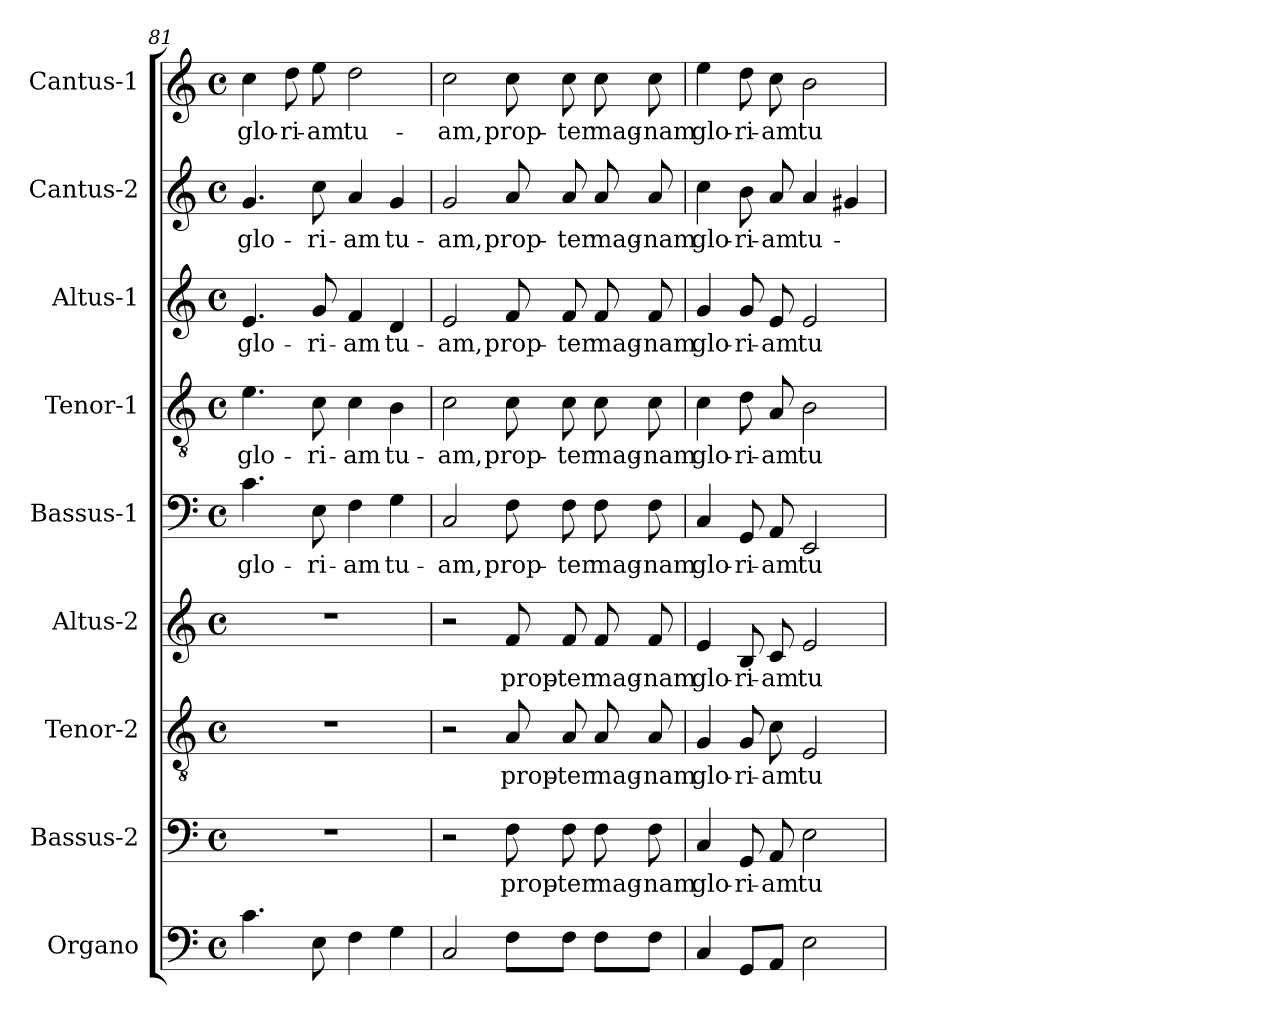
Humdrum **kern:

**kern	**kern	**text	**kern	**text	**kern	**text	**kern	**text	**kern	**text	**kern	**text	**kern	**text	**kern	**text
*part9	*part8	*part8	*part7	*part7	*part6	*part6	*part5	*part5	*part4	*part4	*part3	*part3	*part2	*part2	*part1	*part1
*staff9	*staff8	*staff8	*staff7	*staff7	*staff6	*staff6	*staff5	*staff5	*staff4	*staff4	*staff3	*staff3	*staff2	*staff2	*staff1	*staff1
*I"Organo	*I"Bassus-2	*	*I"Tenor-2	*	*I"Altus-2	*	*I"Bassus-1	*	*I"Tenor-1	*	*I"Altus-1	*	*I"Cantus-2	*	*I"Cantus-1	*
*I'Og	*I'B2	*	*	*	*I'A2	*	*I'B1	*	*I'T1	*	*I'A1	*	*I'C2	*	*I'C1	*
*clefF4	*clefF4	*	*clefGv2	*	*clefG2	*	*clefF4	*	*clefGv2	*	*clefG2	*	*clefG2	*	*clefG2	*
*k[]	*k[]	*	*k[]	*	*k[]	*	*k[]	*	*k[]	*	*k[]	*	*k[]	*	*k[]	*
*C:	*C:	*	*C:	*	*C:	*	*C:	*	*C:	*	*C:	*	*C:	*	*C:	*
*M4/4	*M4/4	*	*M4/4	*	*M4/4	*	*M4/4	*	*M4/4	*	*M4/4	*	*M4/4	*	*M4/4	*
*met(c)	*met(c)	*	*met(c)	*	*met(c)	*	*met(c)	*	*met(c)	*	*met(c)	*	*met(c)	*	*met(c)	*
=81	=81	=81	=81	=81	=81	=81	=81	=81	=81	=81	=81	=81	=81	=81	=81	=81
!	!	!	!	!	!	!	!	!LO:LY:b	!	!	!	!	!	!	!	!
!	!	!	!	!	!	!	!	!	!	!LO:LY:b	!	!	!	!	!	!
!	!	!	!	!	!	!	!	!	!	!	!	!LO:LY:b	!	!	!	!
!	!	!	!	!	!	!	!	!	!	!	!	!	!	!LO:LY:b	!	!
!	!	!	!	!	!	!	!	!	!	!	!	!	!	!	!	!LO:LY:b
4.c\	1r	.	1r	.	1r	.	4.c\	glo-	4.e\	glo-	4.e/	glo-	4.g/	glo-	4cc\	glo-
!	!	!	!	!	!	!	!	!	!	!	!	!	!	!	!	!LO:LY:b
.	.	.	.	.	.	.	.	.	.	.	.	.	.	.	8dd\	-ri-
!	!	!	!	!	!	!	!	!LO:LY:b	!	!	!	!	!	!	!	!
!	!	!	!	!	!	!	!	!	!	!LO:LY:b	!	!	!	!	!	!
!	!	!	!	!	!	!	!	!	!	!	!	!LO:LY:b	!	!	!	!
!	!	!	!	!	!	!	!	!	!	!	!	!	!	!LO:LY:b	!	!
!	!	!	!	!	!	!	!	!	!	!	!	!	!	!	!	!LO:LY:b
8E\	.	.	.	.	.	.	8E\	-ri-	8c\	-ri-	8g/	-ri-	8cc\	-ri-	8ee\	-am
!	!	!	!	!	!	!	!	!LO:LY:b	!	!	!	!	!	!	!	!
!	!	!	!	!	!	!	!	!	!	!LO:LY:b	!	!	!	!	!	!
!	!	!	!	!	!	!	!	!	!	!	!	!LO:LY:b	!	!	!	!
!	!	!	!	!	!	!	!	!	!	!	!	!	!	!LO:LY:b	!	!
!	!	!	!	!	!	!	!	!	!	!	!	!	!	!	!	!LO:LY:b
4F\	.	.	.	.	.	.	4F\	-am	4c\	-am	4f/	-am	4a/	-am	2dd\	tu-
!	!	!	!	!	!	!	!	!LO:LY:b	!	!	!	!	!	!	!	!
!	!	!	!	!	!	!	!	!	!	!LO:LY:b	!	!	!	!	!	!
!	!	!	!	!	!	!	!	!	!	!	!	!LO:LY:b	!	!	!	!
!	!	!	!	!	!	!	!	!	!	!	!	!	!	!LO:LY:b	!	!
4G\	.	.	.	.	.	.	4G\	tu-	4B\	tu-	4d/	tu-	4g/	tu-	.	.
!!LO:PB:g=z
=82	=82	=82	=82	=82	=82	=82	=82	=82	=82	=82	=82	=82	=82	=82	=82	=82
!	!	!	!	!	!	!	!	!LO:LY:b	!	!	!	!	!	!	!	!
!	!	!	!	!	!	!	!	!	!	!LO:LY:b	!	!	!	!	!	!
!	!	!	!	!	!	!	!	!	!	!	!	!LO:LY:b	!	!	!	!
!	!	!	!	!	!	!	!	!	!	!	!	!	!	!LO:LY:b	!	!
!	!	!	!	!	!	!	!	!	!	!	!	!	!	!	!	!LO:LY:b
2C/	2r	.	2r	.	2r	.	2C/	-am,	2c\	-am,	2e/	-am,	2g/	-am,	2cc\	-am,
!	!	!LO:LY:b	!	!	!	!	!	!	!	!	!	!	!	!	!	!
!	!	!	!	!LO:LY:b	!	!	!	!	!	!	!	!	!	!	!	!
!	!	!	!	!	!	!LO:LY:b	!	!	!	!	!	!	!	!	!	!
!	!	!	!	!	!	!	!	!LO:LY:b	!	!	!	!	!	!	!	!
!	!	!	!	!	!	!	!	!	!	!LO:LY:b	!	!	!	!	!	!
!	!	!	!	!	!	!	!	!	!	!	!	!LO:LY:b	!	!	!	!
!	!	!	!	!	!	!	!	!	!	!	!	!	!	!LO:LY:b	!	!
!	!	!	!	!	!	!	!	!	!	!	!	!	!	!	!	!LO:LY:b
8F\L	8F\	prop-	8A/	prop-	8f/	prop-	8F\	prop-	8c\	prop-	8f/	prop-	8a/	prop-	8cc\	prop-
!	!	!LO:LY:b	!	!	!	!	!	!	!	!	!	!	!	!	!	!
!	!	!	!	!LO:LY:b	!	!	!	!	!	!	!	!	!	!	!	!
!	!	!	!	!	!	!LO:LY:b	!	!	!	!	!	!	!	!	!	!
!	!	!	!	!	!	!	!	!LO:LY:b	!	!	!	!	!	!	!	!
!	!	!	!	!	!	!	!	!	!	!LO:LY:b	!	!	!	!	!	!
!	!	!	!	!	!	!	!	!	!	!	!	!LO:LY:b	!	!	!	!
!	!	!	!	!	!	!	!	!	!	!	!	!	!	!LO:LY:b	!	!
!	!	!	!	!	!	!	!	!	!	!	!	!	!	!	!	!LO:LY:b
8F\J	8F\	-ter	8A/	-ter	8f/	-ter	8F\	-ter	8c\	-ter	8f/	-ter	8a/	-ter	8cc\	-ter
!	!	!LO:LY:b	!	!	!	!	!	!	!	!	!	!	!	!	!	!
!	!	!	!	!LO:LY:b	!	!	!	!	!	!	!	!	!	!	!	!
!	!	!	!	!	!	!LO:LY:b	!	!	!	!	!	!	!	!	!	!
!	!	!	!	!	!	!	!	!LO:LY:b	!	!	!	!	!	!	!	!
!	!	!	!	!	!	!	!	!	!	!LO:LY:b	!	!	!	!	!	!
!	!	!	!	!	!	!	!	!	!	!	!	!LO:LY:b	!	!	!	!
!	!	!	!	!	!	!	!	!	!	!	!	!	!	!LO:LY:b	!	!
!	!	!	!	!	!	!	!	!	!	!	!	!	!	!	!	!LO:LY:b
8F\L	8F\	mag-	8A/	mag-	8f/	mag-	8F\	mag-	8c\	mag-	8f/	mag-	8a/	mag-	8cc\	mag-
!	!	!LO:LY:b	!	!	!	!	!	!	!	!	!	!	!	!	!	!
!	!	!	!	!LO:LY:b	!	!	!	!	!	!	!	!	!	!	!	!
!	!	!	!	!	!	!LO:LY:b	!	!	!	!	!	!	!	!	!	!
!	!	!	!	!	!	!	!	!LO:LY:b	!	!	!	!	!	!	!	!
!	!	!	!	!	!	!	!	!	!	!LO:LY:b	!	!	!	!	!	!
!	!	!	!	!	!	!	!	!	!	!	!	!LO:LY:b	!	!	!	!
!	!	!	!	!	!	!	!	!	!	!	!	!	!	!LO:LY:b	!	!
!	!	!	!	!	!	!	!	!	!	!	!	!	!	!	!	!LO:LY:b
8F\J	8F\	-nam	8A/	-nam	8f/	-nam	8F\	-nam	8c\	-nam	8f/	-nam	8a/	-nam	8cc\	-nam
=83	=83	=83	=83	=83	=83	=83	=83	=83	=83	=83	=83	=83	=83	=83	=83	=83
!	!	!LO:LY:b	!	!	!	!	!	!	!	!	!	!	!	!	!	!
!	!	!	!	!LO:LY:b	!	!	!	!	!	!	!	!	!	!	!	!
!	!	!	!	!	!	!LO:LY:b	!	!	!	!	!	!	!	!	!	!
!	!	!	!	!	!	!	!	!LO:LY:b	!	!	!	!	!	!	!	!
!	!	!	!	!	!	!	!	!	!	!LO:LY:b	!	!	!	!	!	!
!	!	!	!	!	!	!	!	!	!	!	!	!LO:LY:b	!	!	!	!
!	!	!	!	!	!	!	!	!	!	!	!	!	!	!LO:LY:b	!	!
!	!	!	!	!	!	!	!	!	!	!	!	!	!	!	!	!LO:LY:b
4C/	4C/	glo-	4G/	glo-	4e/	glo-	4C/	glo-	4c\	glo-	4g/	glo-	4cc\	glo-	4ee\	glo-
!	!	!LO:LY:b	!	!	!	!	!	!	!	!	!	!	!	!	!	!
!	!	!	!	!LO:LY:b	!	!	!	!	!	!	!	!	!	!	!	!
!	!	!	!	!	!	!LO:LY:b	!	!	!	!	!	!	!	!	!	!
!	!	!	!	!	!	!	!	!LO:LY:b	!	!	!	!	!	!	!	!
!	!	!	!	!	!	!	!	!	!	!LO:LY:b	!	!	!	!	!	!
!	!	!	!	!	!	!	!	!	!	!	!	!LO:LY:b	!	!	!	!
!	!	!	!	!	!	!	!	!	!	!	!	!	!	!LO:LY:b	!	!
!	!	!	!	!	!	!	!	!	!	!	!	!	!	!	!	!LO:LY:b
8GG/L	8GG/	-ri-	8G/	-ri-	8B/	-ri-	8GG/	-ri-	8d\	-ri-	8g/	-ri-	8b\	-ri-	8dd\	-ri-
!	!	!LO:LY:b	!	!	!	!	!	!	!	!	!	!	!	!	!	!
!	!	!	!	!LO:LY:b	!	!	!	!	!	!	!	!	!	!	!	!
!	!	!	!	!	!	!LO:LY:b	!	!	!	!	!	!	!	!	!	!
!	!	!	!	!	!	!	!	!LO:LY:b	!	!	!	!	!	!	!	!
!	!	!	!	!	!	!	!	!	!	!LO:LY:b	!	!	!	!	!	!
!	!	!	!	!	!	!	!	!	!	!	!	!LO:LY:b	!	!	!	!
!	!	!	!	!	!	!	!	!	!	!	!	!	!	!LO:LY:b	!	!
!	!	!	!	!	!	!	!	!	!	!	!	!	!	!	!	!LO:LY:b
8AA/J	8AA/	-am	8c\	-am	8c/	-am	8AA/	-am	8A/	-am	8e/	-am	8a/	-am	8cc\	-am
!	!	!LO:LY:b	!	!	!	!	!	!	!	!	!	!	!	!	!	!
!	!	!	!	!LO:LY:b	!	!	!	!	!	!	!	!	!	!	!	!
!	!	!	!	!	!	!LO:LY:b	!	!	!	!	!	!	!	!	!	!
!	!	!	!	!	!	!	!	!LO:LY:b	!	!	!	!	!	!	!	!
!	!	!	!	!	!	!	!	!	!	!LO:LY:b	!	!	!	!	!	!
!	!	!	!	!	!	!	!	!	!	!	!	!LO:LY:b	!	!	!	!
!	!	!	!	!	!	!	!	!	!	!	!	!	!	!LO:LY:b	!	!
!	!	!	!	!	!	!	!	!	!	!	!	!	!	!	!	!LO:LY:b
2E\	2E\	tu-	2E/	tu-	2e/	tu-	2EE/	tu-	2B\	tu-	2e/	tu-	4a/	tu-	2b\	tu-
.	.	.	.	.	.	.	.	.	.	.	.	.	4g#X/	.	.	.
=	=	=	=	=	=	=	=	=	=	=	=	=	=	=	=	=
*-	*-	*-	*-	*-	*-	*-	*-	*-	*-	*-	*-	*-	*-	*-	*-	*-
